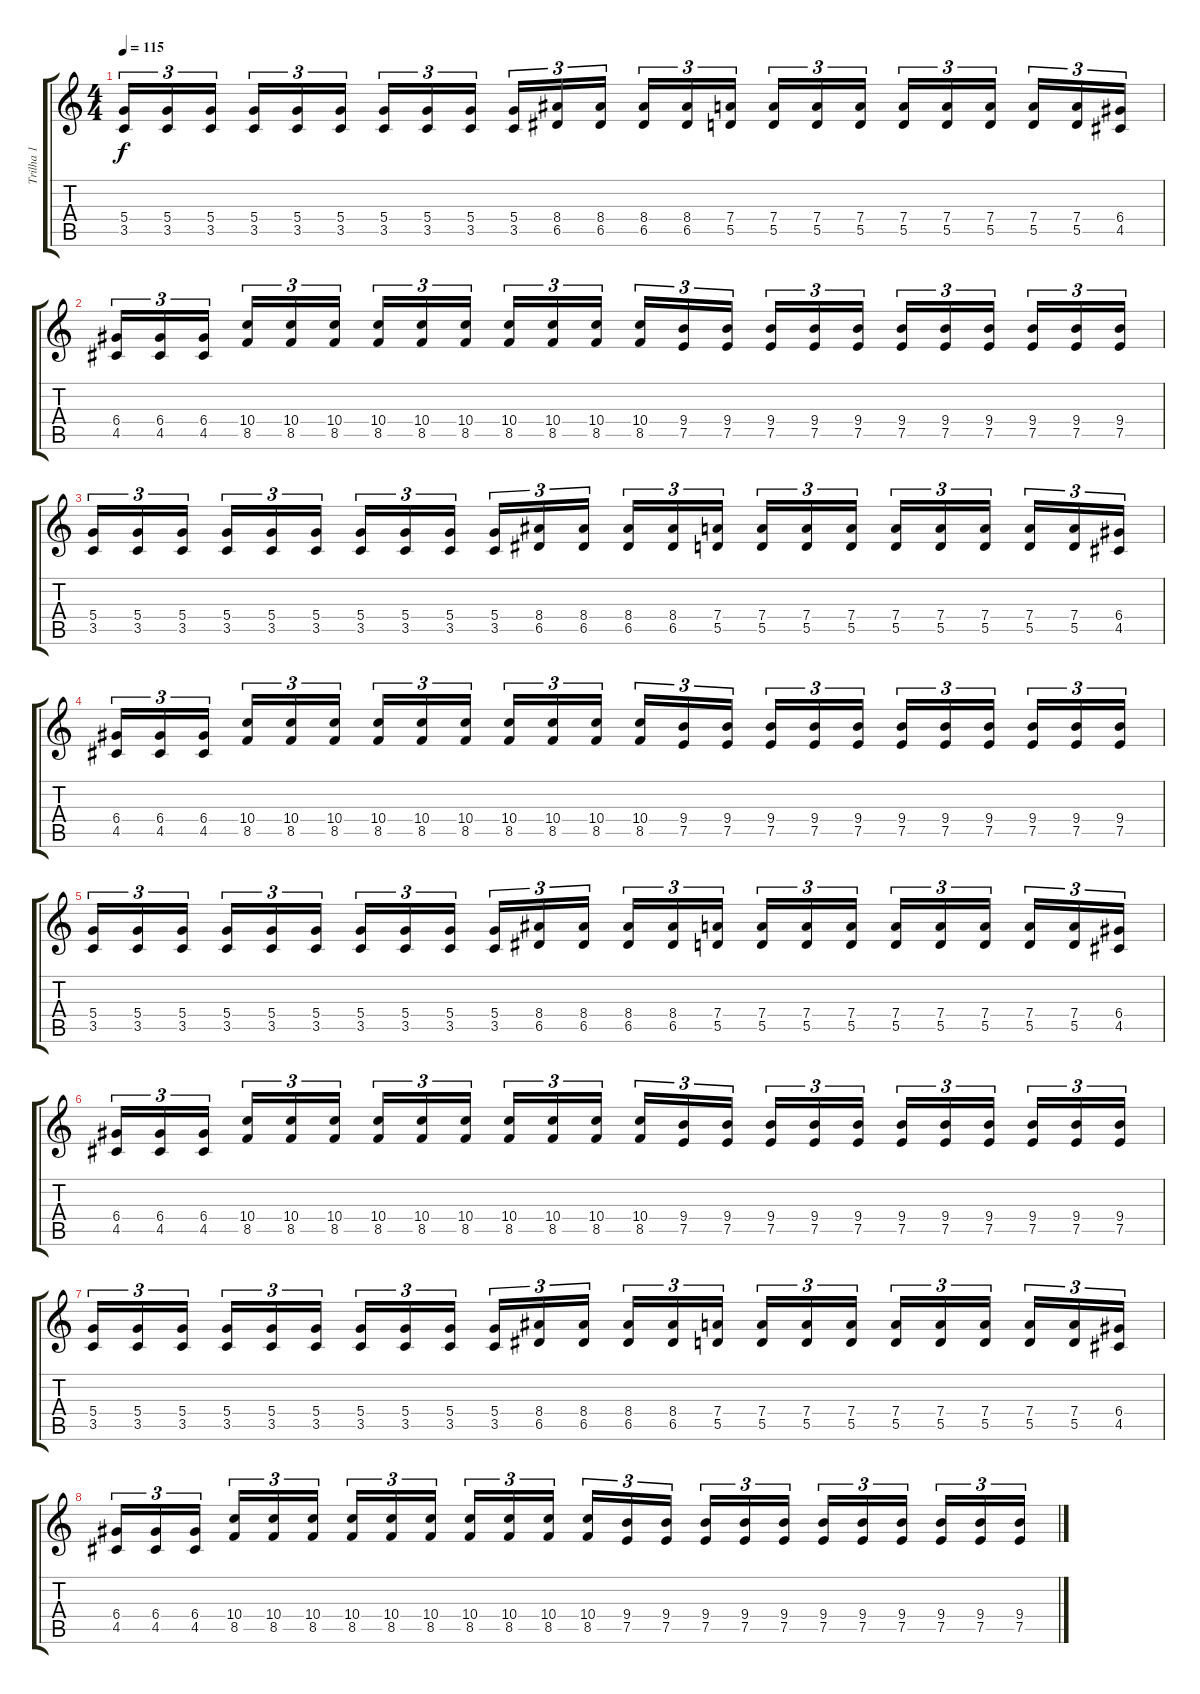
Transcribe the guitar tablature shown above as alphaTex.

\track ("Trilha 1" "Trilha 1") {instrument distortionguitar}
\staff {score tabs}
\tuning (E4 B3 G3 D3 A2 E2) {hide}
\ts (4 4)
\tempo 115
\clef g2
\ks c
(5.4 3.5).16{tu (3 2) dy f} (5.4 3.5).16{tu (3 2)} (5.4 3.5).16{tu (3 2)} (5.4 3.5).16{tu (3 2)} (5.4 3.5).16{tu (3 2)} (5.4 3.5).16{tu (3 2)} (5.4 3.5).16{tu (3 2)} (5.4 3.5).16{tu (3 2)} (5.4 3.5).16{tu (3 2)} (5.4 3.5).16{tu (3 2)} (8.4 6.5).16{tu (3 2)} (8.4 6.5).16{tu (3 2)} (8.4 6.5).16{tu (3 2)} (8.4 6.5).16{tu (3 2)} (7.4 5.5).16{tu (3 2)} (7.4 5.5).16{tu (3 2)} (7.4 5.5).16{tu (3 2)} (7.4 5.5).16{tu (3 2)} (7.4 5.5).16{tu (3 2)} (7.4 5.5).16{tu (3 2)} (7.4 5.5).16{tu (3 2)} (7.4 5.5).16{tu (3 2)} (7.4 5.5).16{tu (3 2)} (6.4 4.5).16{tu (3 2)} |
(6.4 4.5).16{tu (3 2)} (6.4 4.5).16{tu (3 2)} (6.4 4.5).16{tu (3 2)} (10.4 8.5).16{tu (3 2)} (10.4 8.5).16{tu (3 2)} (10.4 8.5).16{tu (3 2)} (10.4 8.5).16{tu (3 2)} (10.4 8.5).16{tu (3 2)} (10.4 8.5).16{tu (3 2)} (10.4 8.5).16{tu (3 2)} (10.4 8.5).16{tu (3 2)} (10.4 8.5).16{tu (3 2)} (10.4 8.5).16{tu (3 2)} (9.4 7.5).16{tu (3 2)} (9.4 7.5).16{tu (3 2)} (9.4 7.5).16{tu (3 2)} (9.4 7.5).16{tu (3 2)} (9.4 7.5).16{tu (3 2)} (9.4 7.5).16{tu (3 2)} (9.4 7.5).16{tu (3 2)} (9.4 7.5).16{tu (3 2)} (9.4 7.5).16{tu (3 2)} (9.4 7.5).16{tu (3 2)} (9.4 7.5).16{tu (3 2)} |
(5.4 3.5).16{tu (3 2)} (5.4 3.5).16{tu (3 2)} (5.4 3.5).16{tu (3 2)} (5.4 3.5).16{tu (3 2)} (5.4 3.5).16{tu (3 2)} (5.4 3.5).16{tu (3 2)} (5.4 3.5).16{tu (3 2)} (5.4 3.5).16{tu (3 2)} (5.4 3.5).16{tu (3 2)} (5.4 3.5).16{tu (3 2)} (8.4 6.5).16{tu (3 2)} (8.4 6.5).16{tu (3 2)} (8.4 6.5).16{tu (3 2)} (8.4 6.5).16{tu (3 2)} (7.4 5.5).16{tu (3 2)} (7.4 5.5).16{tu (3 2)} (7.4 5.5).16{tu (3 2)} (7.4 5.5).16{tu (3 2)} (7.4 5.5).16{tu (3 2)} (7.4 5.5).16{tu (3 2)} (7.4 5.5).16{tu (3 2)} (7.4 5.5).16{tu (3 2)} (7.4 5.5).16{tu (3 2)} (6.4 4.5).16{tu (3 2)} |
(6.4 4.5).16{tu (3 2)} (6.4 4.5).16{tu (3 2)} (6.4 4.5).16{tu (3 2)} (10.4 8.5).16{tu (3 2)} (10.4 8.5).16{tu (3 2)} (10.4 8.5).16{tu (3 2)} (10.4 8.5).16{tu (3 2)} (10.4 8.5).16{tu (3 2)} (10.4 8.5).16{tu (3 2)} (10.4 8.5).16{tu (3 2)} (10.4 8.5).16{tu (3 2)} (10.4 8.5).16{tu (3 2)} (10.4 8.5).16{tu (3 2)} (9.4 7.5).16{tu (3 2)} (9.4 7.5).16{tu (3 2)} (9.4 7.5).16{tu (3 2)} (9.4 7.5).16{tu (3 2)} (9.4 7.5).16{tu (3 2)} (9.4 7.5).16{tu (3 2)} (9.4 7.5).16{tu (3 2)} (9.4 7.5).16{tu (3 2)} (9.4 7.5).16{tu (3 2)} (9.4 7.5).16{tu (3 2)} (9.4 7.5).16{tu (3 2)} |
(5.4 3.5).16{tu (3 2)} (5.4 3.5).16{tu (3 2)} (5.4 3.5).16{tu (3 2)} (5.4 3.5).16{tu (3 2)} (5.4 3.5).16{tu (3 2)} (5.4 3.5).16{tu (3 2)} (5.4 3.5).16{tu (3 2)} (5.4 3.5).16{tu (3 2)} (5.4 3.5).16{tu (3 2)} (5.4 3.5).16{tu (3 2)} (8.4 6.5).16{tu (3 2)} (8.4 6.5).16{tu (3 2)} (8.4 6.5).16{tu (3 2)} (8.4 6.5).16{tu (3 2)} (7.4 5.5).16{tu (3 2)} (7.4 5.5).16{tu (3 2)} (7.4 5.5).16{tu (3 2)} (7.4 5.5).16{tu (3 2)} (7.4 5.5).16{tu (3 2)} (7.4 5.5).16{tu (3 2)} (7.4 5.5).16{tu (3 2)} (7.4 5.5).16{tu (3 2)} (7.4 5.5).16{tu (3 2)} (6.4 4.5).16{tu (3 2)} |
(6.4 4.5).16{tu (3 2)} (6.4 4.5).16{tu (3 2)} (6.4 4.5).16{tu (3 2)} (10.4 8.5).16{tu (3 2)} (10.4 8.5).16{tu (3 2)} (10.4 8.5).16{tu (3 2)} (10.4 8.5).16{tu (3 2)} (10.4 8.5).16{tu (3 2)} (10.4 8.5).16{tu (3 2)} (10.4 8.5).16{tu (3 2)} (10.4 8.5).16{tu (3 2)} (10.4 8.5).16{tu (3 2)} (10.4 8.5).16{tu (3 2)} (9.4 7.5).16{tu (3 2)} (9.4 7.5).16{tu (3 2)} (9.4 7.5).16{tu (3 2)} (9.4 7.5).16{tu (3 2)} (9.4 7.5).16{tu (3 2)} (9.4 7.5).16{tu (3 2)} (9.4 7.5).16{tu (3 2)} (9.4 7.5).16{tu (3 2)} (9.4 7.5).16{tu (3 2)} (9.4 7.5).16{tu (3 2)} (9.4 7.5).16{tu (3 2)} |
(5.4 3.5).16{tu (3 2)} (5.4 3.5).16{tu (3 2)} (5.4 3.5).16{tu (3 2)} (5.4 3.5).16{tu (3 2)} (5.4 3.5).16{tu (3 2)} (5.4 3.5).16{tu (3 2)} (5.4 3.5).16{tu (3 2)} (5.4 3.5).16{tu (3 2)} (5.4 3.5).16{tu (3 2)} (5.4 3.5).16{tu (3 2)} (8.4 6.5).16{tu (3 2)} (8.4 6.5).16{tu (3 2)} (8.4 6.5).16{tu (3 2)} (8.4 6.5).16{tu (3 2)} (7.4 5.5).16{tu (3 2)} (7.4 5.5).16{tu (3 2)} (7.4 5.5).16{tu (3 2)} (7.4 5.5).16{tu (3 2)} (7.4 5.5).16{tu (3 2)} (7.4 5.5).16{tu (3 2)} (7.4 5.5).16{tu (3 2)} (7.4 5.5).16{tu (3 2)} (7.4 5.5).16{tu (3 2)} (6.4 4.5).16{tu (3 2)} |
(6.4 4.5).16{tu (3 2)} (6.4 4.5).16{tu (3 2)} (6.4 4.5).16{tu (3 2)} (10.4 8.5).16{tu (3 2)} (10.4 8.5).16{tu (3 2)} (10.4 8.5).16{tu (3 2)} (10.4 8.5).16{tu (3 2)} (10.4 8.5).16{tu (3 2)} (10.4 8.5).16{tu (3 2)} (10.4 8.5).16{tu (3 2)} (10.4 8.5).16{tu (3 2)} (10.4 8.5).16{tu (3 2)} (10.4 8.5).16{tu (3 2)} (9.4 7.5).16{tu (3 2)} (9.4 7.5).16{tu (3 2)} (9.4 7.5).16{tu (3 2)} (9.4 7.5).16{tu (3 2)} (9.4 7.5).16{tu (3 2)} (9.4 7.5).16{tu (3 2)} (9.4 7.5).16{tu (3 2)} (9.4 7.5).16{tu (3 2)} (9.4 7.5).16{tu (3 2)} (9.4 7.5).16{tu (3 2)} (9.4 7.5).16{tu (3 2)}
